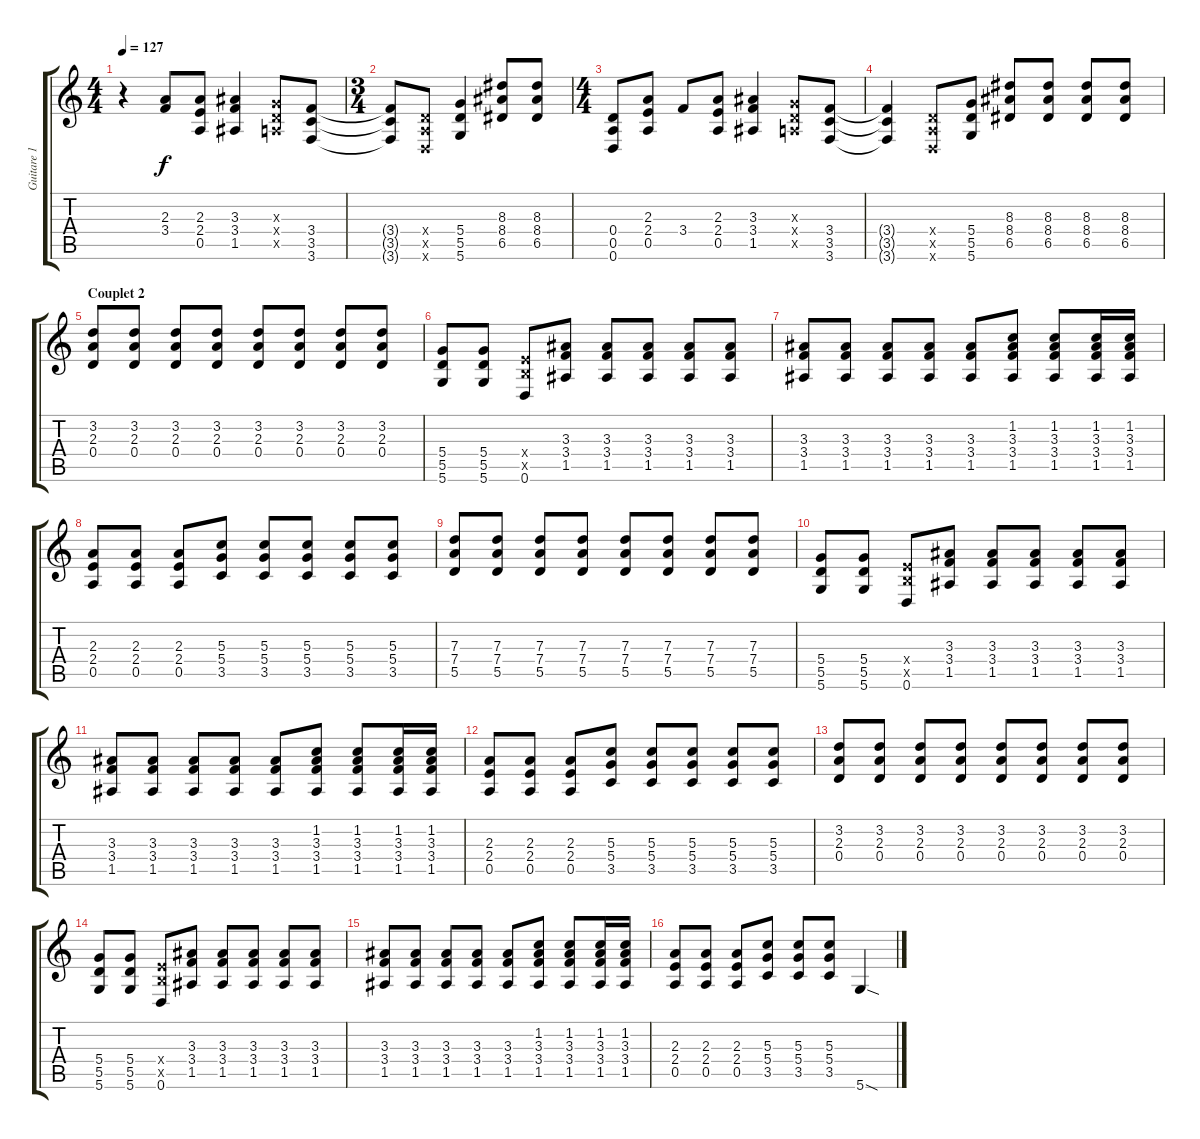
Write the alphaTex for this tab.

\track ("Guitare 1" "Guitare 1") {instrument overdrivenguitar}
\staff {score tabs}
\tuning (E4 B3 G3 D3 A2 D2) {hide}
\ts (4 4)
\tempo 127
\clef g2
\ks c
r.4{dy f} (2.3 3.4).8 (2.3 2.4 0.5).8 (3.3 3.4 1.5).4 (0.3{x} 0.4{x} 0.5{x}).8 (3.4 3.5 3.6).8 |
\ts (3 4)
(3.4{t} 3.5{t} 3.6{t}).8 (0.4{x} 0.5{x} 0.6{x}).8 (5.4 5.5 5.6).4 (8.3 8.4 6.5).8 (8.3 8.4 6.5).8 |
\ts (4 4)
(0.4 0.5 0.6).8 (2.3 2.4 0.5).8 3.4.8 (2.3 2.4 0.5).8 (3.3 3.4 1.5).4 (0.3{x} 0.4{x} 0.5{x}).8 (3.4 3.5 3.6).8 |
(3.4{t} 3.5{t} 3.6{t}).4 (0.4{x} 0.5{x} 0.6{x}).8 (5.4 5.5 5.6).8 (8.3 8.4 6.5).8 (8.3 8.4 6.5).8 (8.3 8.4 6.5).8 (8.3 8.4 6.5).8 |
\section ("" "Couplet 2")
(3.2 2.3 0.4).8{volume 12} (3.2 2.3 0.4).8 (3.2 2.3 0.4).8 (3.2 2.3 0.4).8 (3.2 2.3 0.4).8 (3.2 2.3 0.4).8 (3.2 2.3 0.4).8 (3.2 2.3 0.4).8 |
(5.4 5.5 5.6).8 (5.4 5.5 5.6).8 (2.4{x} 2.5{x} 0.6).8 (3.3 3.4 1.5).8 (3.3 3.4 1.5).8 (3.3 3.4 1.5).8 (3.3 3.4 1.5).8 (3.3 3.4 1.5).8 |
(3.3 3.4 1.5).8 (3.3 3.4 1.5).8 (3.3 3.4 1.5).8 (3.3 3.4 1.5).8 (3.3 3.4 1.5).8 (1.2 3.3 3.4 1.5).8 (1.2 3.3 3.4 1.5).8 (1.2 3.3 3.4 1.5).16 (1.2 3.3 3.4 1.5).16 |
(2.3 2.4 0.5).8 (2.3 2.4 0.5).8 (2.3 2.4 0.5).8 (5.3 5.4 3.5).8 (5.3 5.4 3.5).8 (5.3 5.4 3.5).8 (5.3 5.4 3.5).8 (5.3 5.4 3.5).8 |
(7.3 7.4 5.5).8 (7.3 7.4 5.5).8 (7.3 7.4 5.5).8 (7.3 7.4 5.5).8 (7.3 7.4 5.5).8 (7.3 7.4 5.5).8 (7.3 7.4 5.5).8 (7.3 7.4 5.5).8 |
(5.4 5.5 5.6).8 (5.4 5.5 5.6).8 (2.4{x} 2.5{x} 0.6).8 (3.3 3.4 1.5).8 (3.3 3.4 1.5).8 (3.3 3.4 1.5).8 (3.3 3.4 1.5).8 (3.3 3.4 1.5).8 |
(3.3 3.4 1.5).8 (3.3 3.4 1.5).8 (3.3 3.4 1.5).8 (3.3 3.4 1.5).8 (3.3 3.4 1.5).8 (1.2 3.3 3.4 1.5).8 (1.2 3.3 3.4 1.5).8 (1.2 3.3 3.4 1.5).16 (1.2 3.3 3.4 1.5).16 |
(2.3 2.4 0.5).8 (2.3 2.4 0.5).8 (2.3 2.4 0.5).8 (5.3 5.4 3.5).8 (5.3 5.4 3.5).8 (5.3 5.4 3.5).8 (5.3 5.4 3.5).8 (5.3 5.4 3.5).8 |
(3.2 2.3 0.4).8 (3.2 2.3 0.4).8 (3.2 2.3 0.4).8 (3.2 2.3 0.4).8 (3.2 2.3 0.4).8 (3.2 2.3 0.4).8 (3.2 2.3 0.4).8 (3.2 2.3 0.4).8 |
(5.4 5.5 5.6).8 (5.4 5.5 5.6).8 (2.4{x} 2.5{x} 0.6).8 (3.3 3.4 1.5).8 (3.3 3.4 1.5).8 (3.3 3.4 1.5).8 (3.3 3.4 1.5).8 (3.3 3.4 1.5).8 |
(3.3 3.4 1.5).8 (3.3 3.4 1.5).8 (3.3 3.4 1.5).8 (3.3 3.4 1.5).8 (3.3 3.4 1.5).8 (1.2 3.3 3.4 1.5).8 (1.2 3.3 3.4 1.5).8 (1.2 3.3 3.4 1.5).16 (1.2 3.3 3.4 1.5).16 |
(2.3 2.4 0.5).8 (2.3 2.4 0.5).8 (2.3 2.4 0.5).8 (5.3 5.4 3.5).8 (5.3 5.4 3.5).8 (5.3 5.4 3.5).8 5.6{sod}.4{volume 16 instrument overdrivenguitar}
